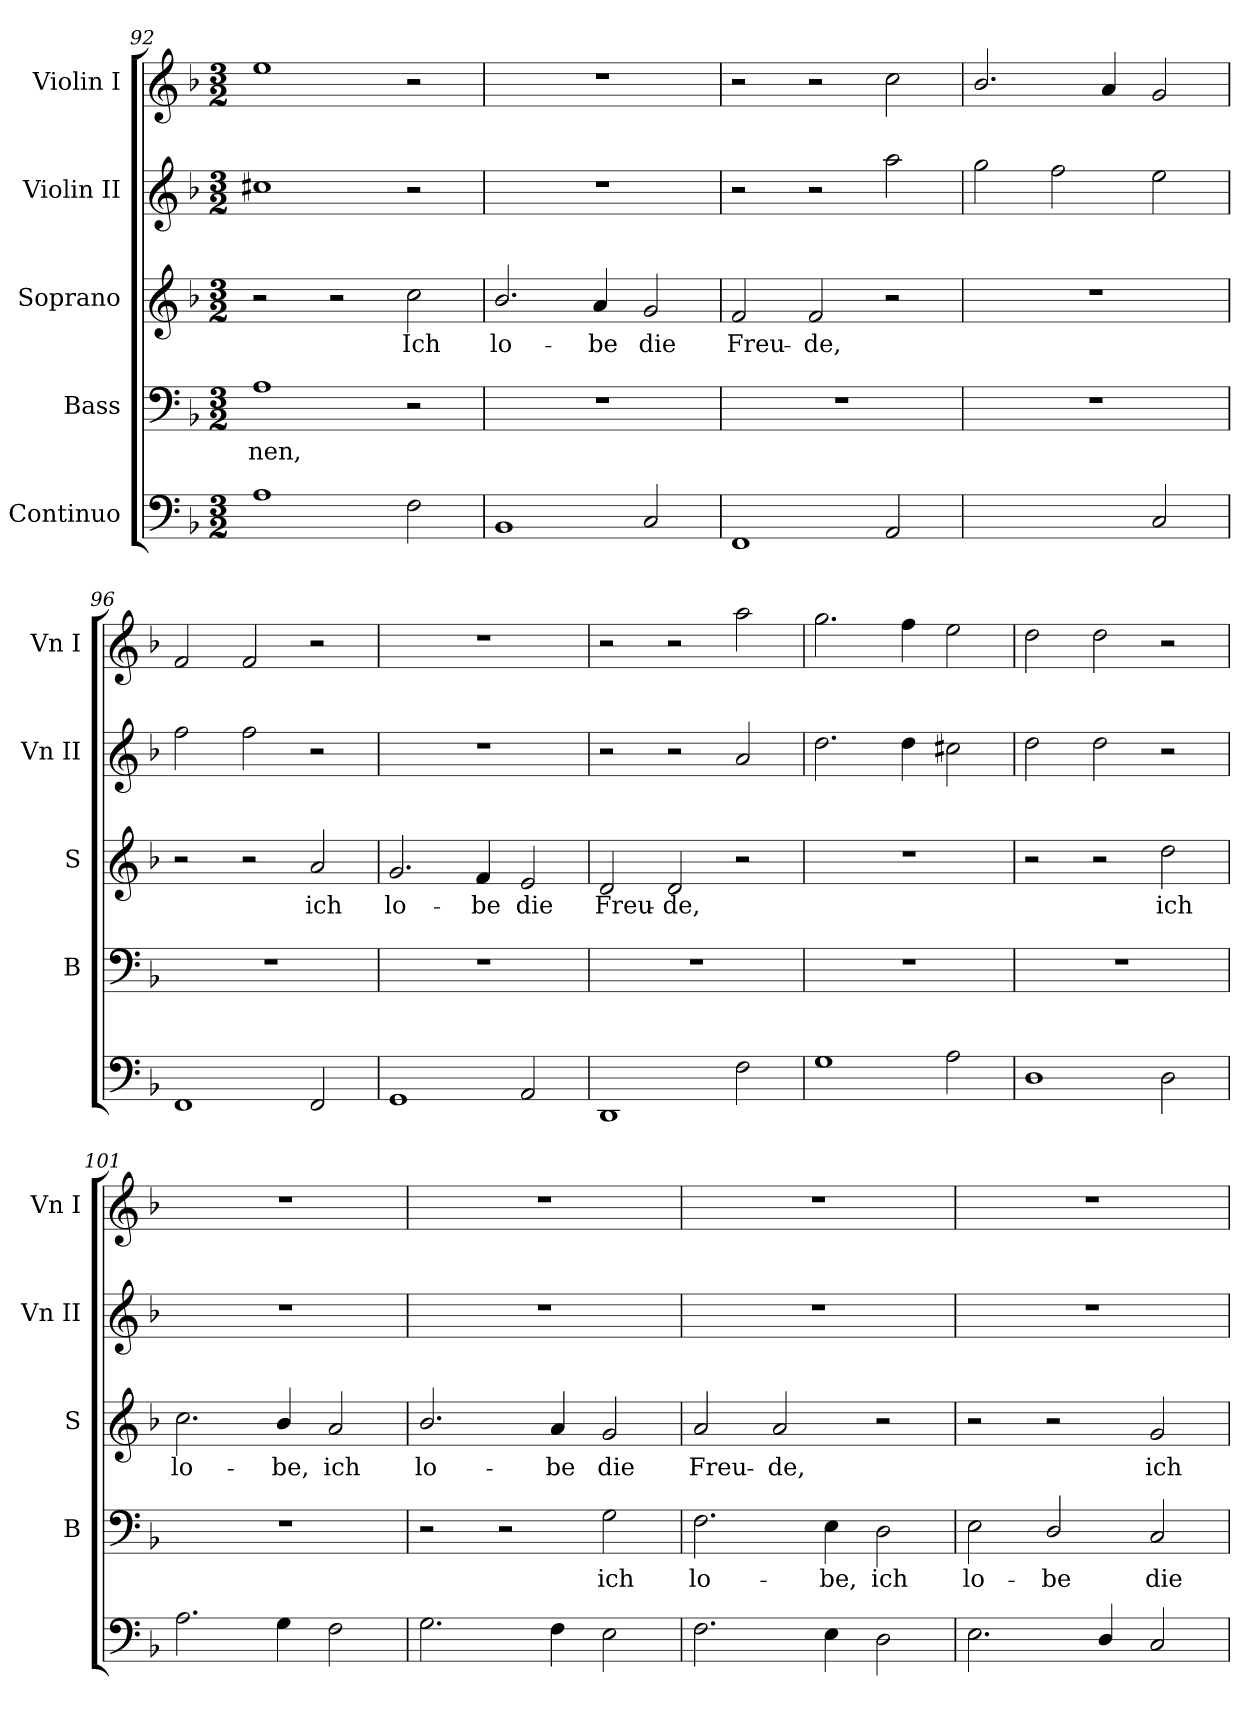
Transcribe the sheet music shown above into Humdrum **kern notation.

**kern	**text	**kern	**text	**kern	**text	**kern	**kern
*part5	*part5	*part4	*part4	*part3	*part3	*part2	*part1
*staff5	*staff5	*staff4	*staff4	*staff3	*staff3	*staff2	*staff1
*I"Continuo	*	*I"Bass	*	*I"Soprano	*	*I"Violin II	*I"Violin I
*	*	*I'B	*	*I'S	*	*I'Vn II	*I'Vn I
*clefF4	*	*clefF4	*	*clefG2	*	*clefG2	*clefG2
*k[b-]	*	*k[b-]	*	*k[b-]	*	*k[b-]	*k[b-]
*F:	*	*F:	*	*F:	*	*F:	*F:
*M3/2	*	*M3/2	*	*M3/2	*	*M3/2	*M3/2
=92	=92	=92	=92	=92	=92	=92	=92
!	!	!	!LO:LY:b	!	!	!	!
1A	.	1A	nen,	2r	.	1cc#X	1ee
.	.	.	.	2r	.	.	.
!	!	!	!	!	!LO:LY:b	!	!
2F	.	2r	.	2cc	Ich	2r	2r
=93	=93	=93	=93	=93	=93	=93	=93
!	!	!LO:N:vis=1	!	!	!LO:LY:b	!LO:N:vis=1	!LO:N:vis=1
1BB-	.	1.r	.	2.b-/	lo-	1.r	1.r
!	!	!	!	!	!LO:LY:b	!	!
.	.	.	.	4a	-be	.	.
!	!	!	!	!	!LO:LY:b	!	!
2C	.	.	.	2g	die	.	.
=94	=94	=94	=94	=94	=94	=94	=94
!	!	!LO:N:vis=1	!	!	!LO:LY:b	!	!
1FF	.	1.r	.	2f	Freu-	2r	2r
!	!	!	!	!	!LO:LY:b	!	!
.	.	.	.	2f	-de,	2r	2r
2AA	.	.	.	2r	.	2aa	2cc
=95	=95	=95	=95	=95	=95	=95	=95
!	!LO:LY:b	!LO:N:vis=1	!	!LO:N:vis=1	!	!	!
[2BB-yy	6	1.r	.	1.r	.	2gg	2.b-/
!	!LO:LY:b	!	!	!	!	!	!
2BB-yy]	5	.	.	.	.	2ff	.
.	.	.	.	.	.	.	4a
2C	.	.	.	.	.	2ee	2g
=96	=96	=96	=96	=96	=96	=96	=96
!	!	!LO:N:vis=1	!	!	!	!	!
1FF	.	1.r	.	2r	.	2ff	2f
.	.	.	.	2r	.	2ff	2f
!	!	!	!	!	!LO:LY:b	!	!
2FF	.	.	.	2a	ich	2r	2r
=97	=97	=97	=97	=97	=97	=97	=97
!	!	!LO:N:vis=1	!	!	!LO:LY:b	!LO:N:vis=1	!LO:N:vis=1
1GG	.	1.r	.	2.g	lo-	1.r	1.r
!	!	!	!	!	!LO:LY:b	!	!
.	.	.	.	4f	-be	.	.
!	!	!	!	!	!LO:LY:b	!	!
2AA	.	.	.	2e	die	.	.
=98	=98	=98	=98	=98	=98	=98	=98
!	!	!LO:N:vis=1	!	!	!LO:LY:b	!	!
1DD	.	1.r	.	2d	Freu-	2r	2r
!	!	!	!	!	!LO:LY:b	!	!
.	.	.	.	2d	-de,	2r	2r
2F	.	.	.	2r	.	2a	2aa
!!LO:LB:g=z
=99	=99	=99	=99	=99	=99	=99	=99
!	!	!LO:N:vis=1	!	!LO:N:vis=1	!	!	!
1G	.	1.r	.	1.r	.	2.dd	2.gg
.	.	.	.	.	.	4dd	4ff
2A	.	.	.	.	.	2cc#X	2ee
=100	=100	=100	=100	=100	=100	=100	=100
!	!	!LO:N:vis=1	!	!	!	!	!
1D	.	1.r	.	2r	.	2dd	2dd
.	.	.	.	2r	.	2dd	2dd
!	!	!	!	!	!LO:LY:b	!	!
2D	.	.	.	2dd	ich	2r	2r
=101	=101	=101	=101	=101	=101	=101	=101
!	!	!LO:N:vis=1	!	!	!LO:LY:b	!LO:N:vis=1	!LO:N:vis=1
2.A	.	1.r	.	2.cc	lo-	1.r	1.r
!	!	!	!	!	!LO:LY:b	!	!
4G	.	.	.	4b-/	-be,	.	.
!	!	!	!	!	!LO:LY:b	!	!
2F	.	.	.	2a	ich	.	.
=102	=102	=102	=102	=102	=102	=102	=102
!	!	!	!	!	!LO:LY:b	!LO:N:vis=1	!LO:N:vis=1
2.G	.	2r	.	2.b-/	lo-	1.r	1.r
.	.	2r	.	.	.	.	.
!	!	!	!	!	!LO:LY:b	!	!
4F	.	.	.	4a	-be	.	.
!	!	!	!LO:LY:b	!	!LO:LY:b	!	!
2E	.	2G	ich	2g	die	.	.
=103	=103	=103	=103	=103	=103	=103	=103
!	!	!	!LO:LY:b	!	!LO:LY:b	!LO:N:vis=1	!LO:N:vis=1
2.F	.	2.F	lo-	2a	Freu-	1.r	1.r
!	!	!	!	!	!LO:LY:b	!	!
.	.	.	.	2a	-de,	.	.
!	!	!	!LO:LY:b	!	!	!	!
4E	.	4E	-be,	.	.	.	.
!	!	!	!LO:LY:b	!	!	!	!
2D	.	2D	ich	2r	.	.	.
=104	=104	=104	=104	=104	=104	=104	=104
!	!	!	!LO:LY:b	!	!	!LO:N:vis=1	!LO:N:vis=1
2.E	.	2E	lo-	2r	.	1.r	1.r
!	!	!	!LO:LY:b	!	!	!	!
.	.	2D/	-be	2r	.	.	.
4D/	.	.	.	.	.	.	.
!	!	!	!LO:LY:b	!	!LO:LY:b	!	!
2C	.	2C	die	2g	ich	.	.
=	=	=	=	=	=	=	=
*-	*-	*-	*-	*-	*-	*-	*-
